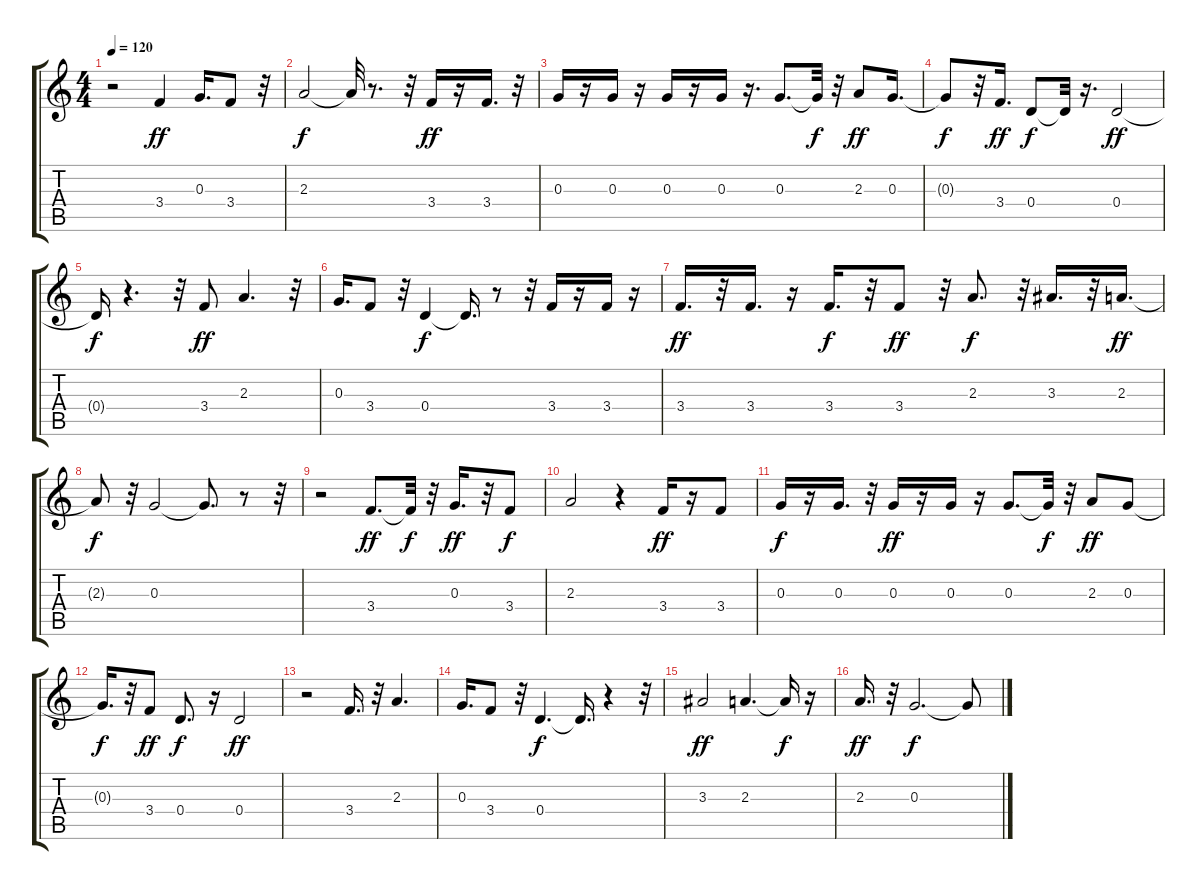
\track "" {instrument electricguitarjazz}
\staff {score tabs}
\tuning (E4 B3 G3 D3 A2 E2) {hide}
\ts (4 4)
\tempo 120
\clef g2
\ks c
r.2{dy ff} 3.4.4 0.3.16{d} 3.4.8 r.32 |
2.3.2{dy f} 2.3{t}.32 r.8{d} r.32 3.4.16{dy ff} r.16 3.4.16{d} r.32 |
0.3.16 r.16 0.3.16 r.16 0.3.16 r.16 0.3.16 r.16{d} 0.3.8{d} 0.3{t}.32{dy f} r.32 2.3.8{dy ff} 0.3.16{d} |
0.3{t}.8{dy f} r.32 3.4.16{d dy ff} 0.4.8{dy f} 0.4{t}.32 r.16{d} 0.4.2{dy ff} |
0.4{t}.16{dy f} r.4{d} r.32 3.4.8{dy ff} 2.3.4{d} r.32 |
0.3.16{d} 3.4.8 r.32 0.4.4{dy f} 0.4{t}.16{d} r.8 r.32 3.4.16 r.16 3.4.16 r.16 |
3.4.16{d dy ff} r.32 3.4.16{d} r.16 3.4.16{d dy f} r.32 3.4.8{dy ff} r.32 2.3.8{d dy f} r.32 3.3.16{d} r.32 2.3.16{d dy ff} |
2.3{t}.8{dy f} r.32 0.3.2 0.3{t}.8{d} r.8 r.32 |
r.2 3.4.8{d dy ff} 3.4{t}.32{dy f} r.32 0.3.16{d dy ff} r.32 3.4.8{dy f} |
2.3.2 r.4 3.4.16{dy ff} r.16 3.4.8 |
0.3.16{dy f} r.16 0.3.16{d} r.32 0.3.16{dy ff} r.16 0.3.16 r.16 0.3.8{d} 0.3{t}.32{dy f} r.32 2.3.8{dy ff} 0.3.8 |
0.3{t}.16{d dy f} r.32 3.4.8{dy ff} 0.4.8{d dy f} r.16 0.4.2{dy ff} |
r.2 3.4.16{d} r.32 2.3.4{d} |
0.3.16{d} 3.4.8 r.32 0.4.4{d dy f} 0.4{t}.16{d} r.4 r.32 |
3.3.2{dy ff} 2.3.4{d} 2.3{t}.16{dy f} r.16 |
2.3.16{d dy ff} r.32 0.3.2{d dy f} 0.3{t}.8
